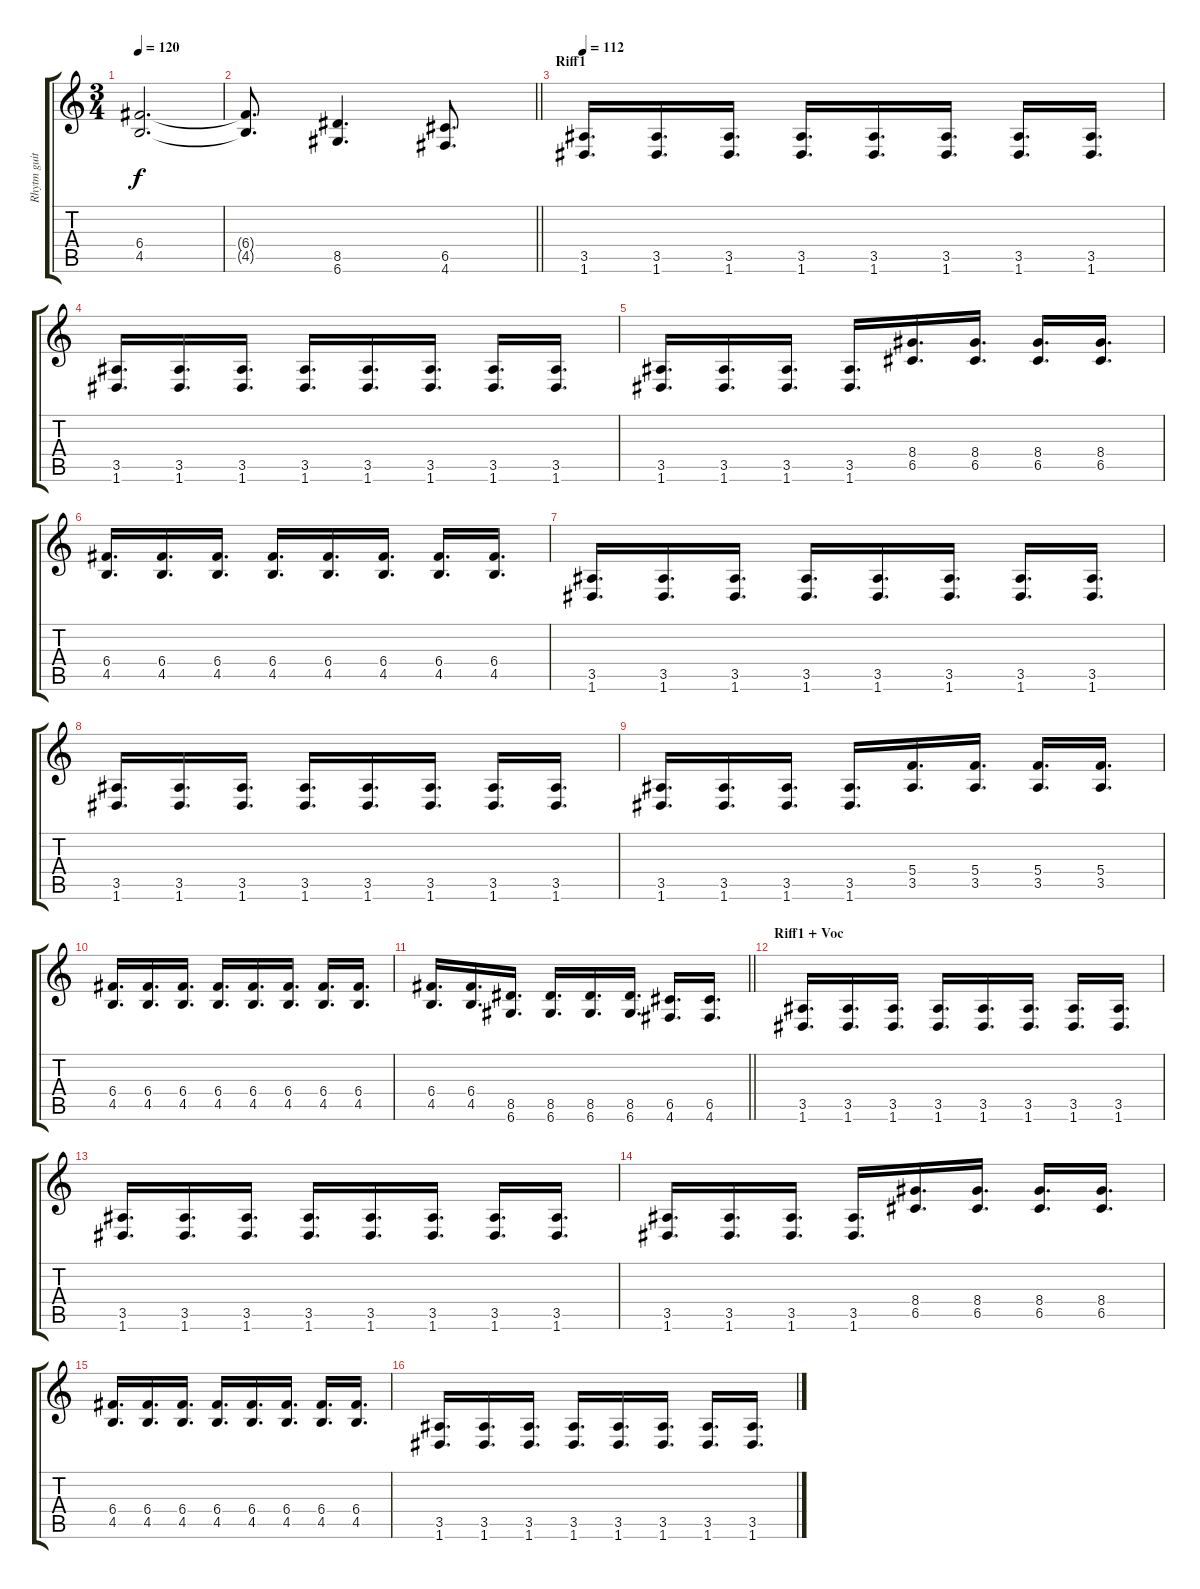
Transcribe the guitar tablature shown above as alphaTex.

\track ("Rhytm guitar" "Rhytm guit") {instrument distortionguitar}
\staff {score tabs}
\tuning (D4 A3 F3 C3 G2 D2) {hide}
\ts (3 4)
\tempo 120
\clef g2
\ks c
(6.4 4.5).2{d dy f} |
\barLineRight lightlight
(6.4{t} 4.5{t}).8{d} (8.5 6.6).4{d} (6.5 4.6).8{d} |
\section ("" "Riff1")
\tempo 112
(3.5 1.6).16{d} (3.5 1.6).16{d} (3.5 1.6).16{d} (3.5 1.6).16{d} (3.5 1.6).16{d} (3.5 1.6).16{d} (3.5 1.6).16{d} (3.5 1.6).16{d} |
(3.5 1.6).16{d} (3.5 1.6).16{d} (3.5 1.6).16{d} (3.5 1.6).16{d} (3.5 1.6).16{d} (3.5 1.6).16{d} (3.5 1.6).16{d} (3.5 1.6).16{d} |
(3.5 1.6).16{d} (3.5 1.6).16{d} (3.5 1.6).16{d} (3.5 1.6).16{d} (8.4 6.5).16{d} (8.4 6.5).16{d} (8.4 6.5).16{d} (8.4 6.5).16{d} |
(6.4 4.5).16{d} (6.4 4.5).16{d} (6.4 4.5).16{d} (6.4 4.5).16{d} (6.4 4.5).16{d} (6.4 4.5).16{d} (6.4 4.5).16{d} (6.4 4.5).16{d} |
(3.5 1.6).16{d} (3.5 1.6).16{d} (3.5 1.6).16{d} (3.5 1.6).16{d} (3.5 1.6).16{d} (3.5 1.6).16{d} (3.5 1.6).16{d} (3.5 1.6).16{d} |
(3.5 1.6).16{d} (3.5 1.6).16{d} (3.5 1.6).16{d} (3.5 1.6).16{d} (3.5 1.6).16{d} (3.5 1.6).16{d} (3.5 1.6).16{d} (3.5 1.6).16{d} |
(3.5 1.6).16{d} (3.5 1.6).16{d} (3.5 1.6).16{d} (3.5 1.6).16{d} (5.4 3.5).16{d} (5.4 3.5).16{d} (5.4 3.5).16{d} (5.4 3.5).16{d} |
(6.4 4.5).16{d} (6.4 4.5).16{d} (6.4 4.5).16{d} (6.4 4.5).16{d} (6.4 4.5).16{d} (6.4 4.5).16{d} (6.4 4.5).16{d} (6.4 4.5).16{d} |
\barLineRight lightlight
(6.4 4.5).16{d} (6.4 4.5).16{d} (8.5 6.6).16{d} (8.5 6.6).16{d} (8.5 6.6).16{d} (8.5 6.6).16{d} (6.5 4.6).16{d} (6.5 4.6).16{d} |
\section ("" "Riff1 + Voc")
(3.5 1.6).16{d} (3.5 1.6).16{d} (3.5 1.6).16{d} (3.5 1.6).16{d} (3.5 1.6).16{d} (3.5 1.6).16{d} (3.5 1.6).16{d} (3.5 1.6).16{d} |
(3.5 1.6).16{d} (3.5 1.6).16{d} (3.5 1.6).16{d} (3.5 1.6).16{d} (3.5 1.6).16{d} (3.5 1.6).16{d} (3.5 1.6).16{d} (3.5 1.6).16{d} |
(3.5 1.6).16{d} (3.5 1.6).16{d} (3.5 1.6).16{d} (3.5 1.6).16{d} (8.4 6.5).16{d} (8.4 6.5).16{d} (8.4 6.5).16{d} (8.4 6.5).16{d} |
(6.4 4.5).16{d} (6.4 4.5).16{d} (6.4 4.5).16{d} (6.4 4.5).16{d} (6.4 4.5).16{d} (6.4 4.5).16{d} (6.4 4.5).16{d} (6.4 4.5).16{d} |
(3.5 1.6).16{d} (3.5 1.6).16{d} (3.5 1.6).16{d} (3.5 1.6).16{d} (3.5 1.6).16{d} (3.5 1.6).16{d} (3.5 1.6).16{d} (3.5 1.6).16{d}
